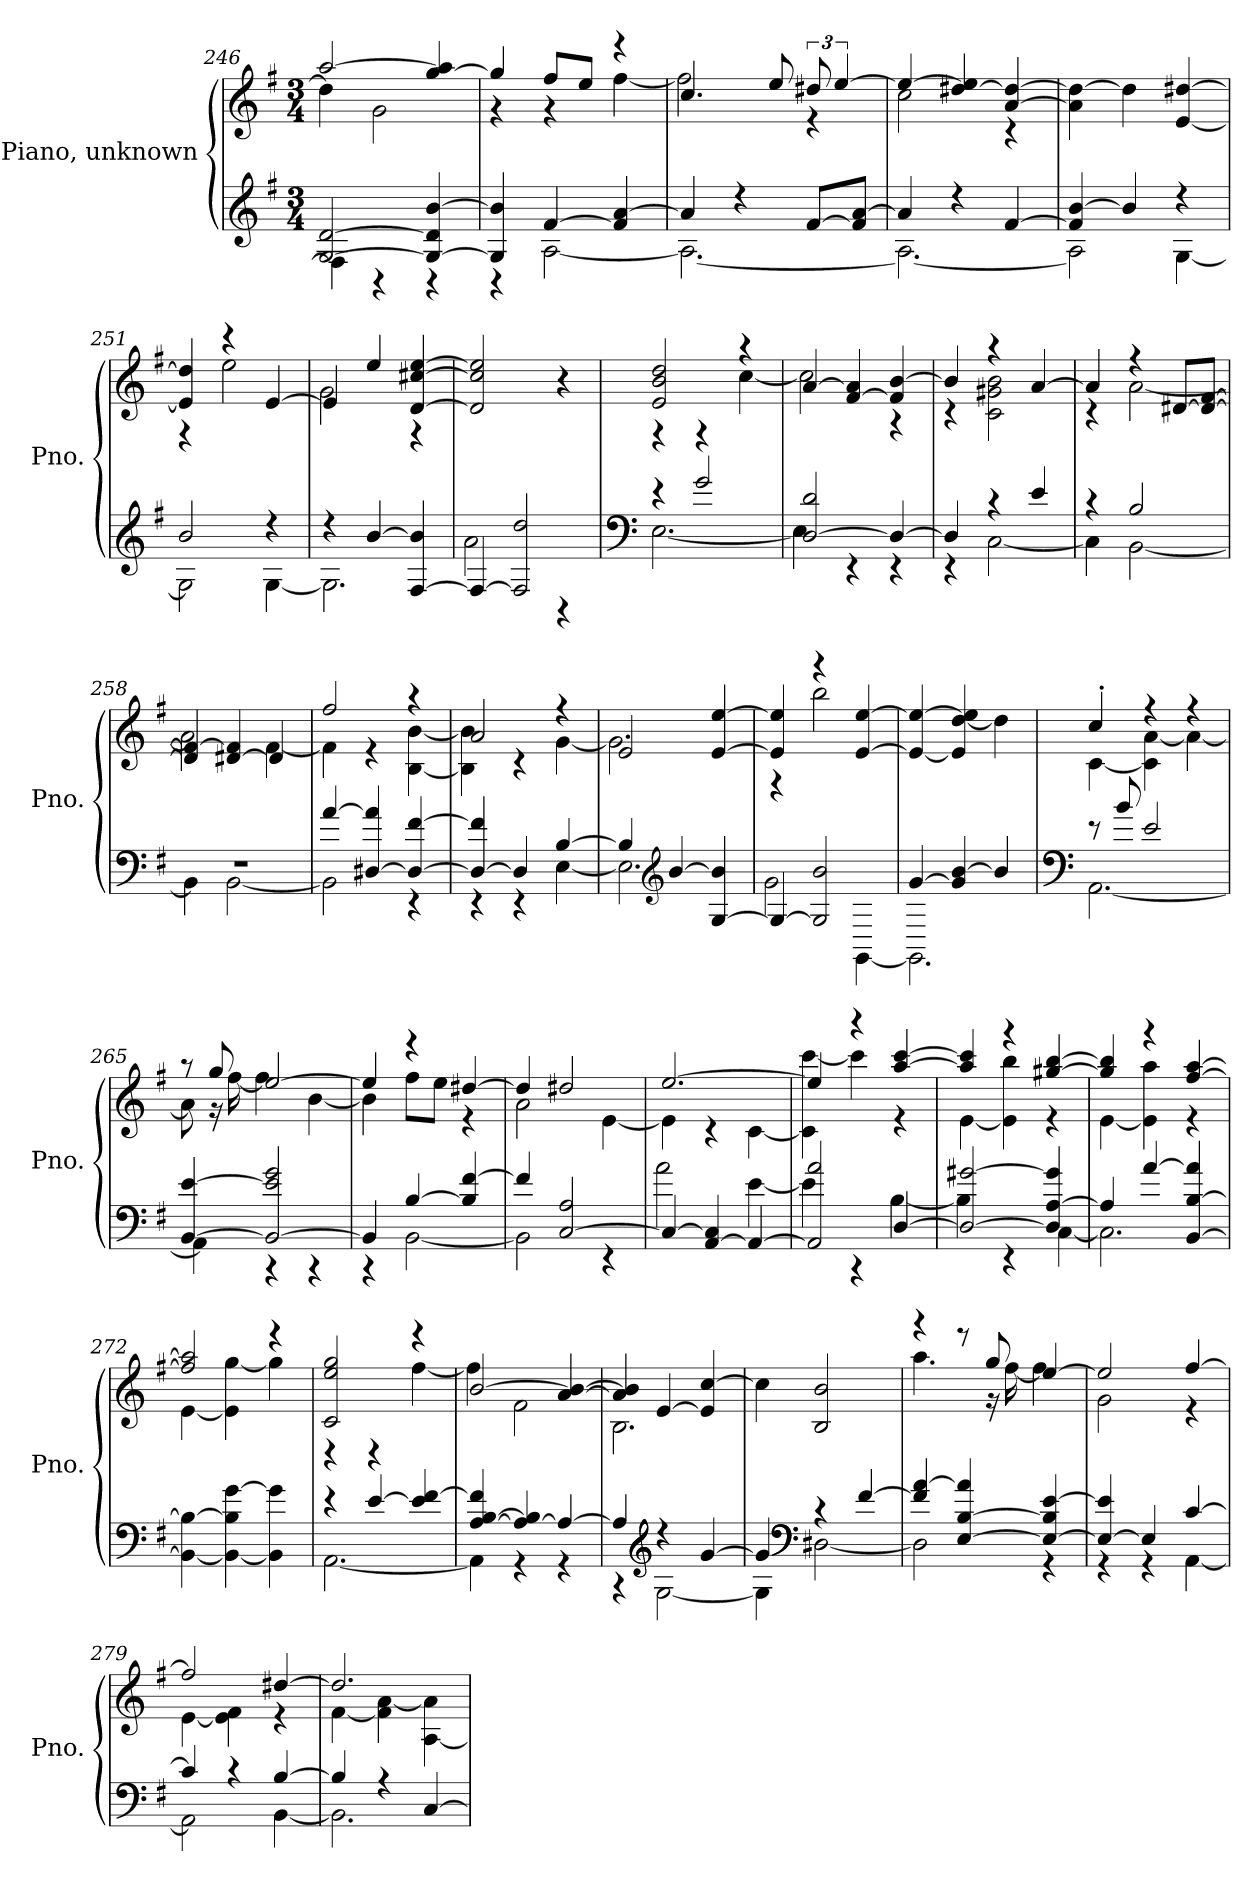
**kern	**kern
*part1	*part1
*staff2	*staff1
*I"Piano, unknown	*
*I'Pno.	*
*clefG2	*clefG2
*k[f#]	*k[f#]
*M3/4	*M3/4
=246	=246
*^	*^
[2G/ [2d/	4F#\]	[2aa/	4dd\]
.	4r	.	2g\
4G/_ 4d/] [4b/	4r	[4gg/ 4aa/]	.
=247	=247	=247	=247
4G/] 4b/]	4r	4gg/]	4r
[4f#/	[2A\	8ff#/L	4r
.	.	8ee/J	.
4f#/] [4a/	.	4r	[4ff#\
=248	=248	=248	=248
4a/]	2.A\_	4.cc/	2ff#\]
4r	.	.	.
.	.	8ee/	.
[8f#/L	.	12dd#X/	4r
.	.	[6ee/	.
8f#/] [8a/J	.	.	.
!!LO:LB:g=z	!!
=249	=249	=249	=249
4a/]	2.A\_	4ee/_	2cc\
4r	.	[4dd#X/ 4ee/]	.
[4f#/	.	[4a/ 4dd#/_	4r
*	*	*v	*v
=250	=250	=250
4f#/] [4b/	2A\]	4a\] 4dd#\_
4b/]	.	4dd#\]
4r	[4G\	[4e/ [4dd#X/
=251	=251	=251
*	*	*^
2b/	2G\]	4e/] 4dd#/]	4r
.	.	4r	2ee\
4r	[4G\	[4e/	.
=252	=252	=252	=252
4r	2.G\]	4e/]	2g\
[4b/	.	4ee/	.
[4F#/ 4b/]	.	[4d/ [4cc#X/ [4ee/	4r
*	*	*v	*v
=253	=253	=253
4F#/_	2a\	2d/] 2cc#/] 2ee/]
2F#/] 2dd/	.	.
.	4r	4r
=254	=254	=254
*clefF4	*	*
*	*	*^
4r	[2.E\	2e/ 2b/ 2dd/	4r
2g/	.	.	4r
.	.	4r	[4cc\
=255	=255	=255	=255
[2D/ 2d/	4E\]	[4a/	2cc\]
.	4r	[4f#/ 4a/]	.
4D/_	4r	4f#/] [4b/	4r
=256	=256	=256	=256
4D/]	4r	4b/]	4r
4r	[2C\	4r	2c\ 2g#X\ 2b\
4e/	.	[4a/	.
!!LO:LB:g=z	!!
=257	=257	=257	=257
4r	4C\]	4a/]	4r
2B/	[2BB\	4r	[2a\
.	.	[8d#X/L	.
.	.	8d#/_ [8f#/J	.
=258	=258	=258	=258
2.r	4BB\]	4d#/] 4f#/_	2a\]
.	[2BB\	[4d#X/ 4f#/]	.
.	.	4d#/]	[4f#\
=259	=259	=259	=259
[4a/	2BB\]	2ff#/	4f#\]
[4D#X/ 4a/]	.	.	4r
4D#/_ [4f#/	4r	4r	[4B\ [4b\
=260	=260	=260	=260
4D#/_ 4f#/]	4r	2a/	4B\] 4b\]
4D#/]	4r	.	4r
[4B/	[4E\	4r	[4g\
=261	=261	=261	=261
4B/]	2.E\]	2e/	2.g\]
*clefG2	*	*	*
[4b/	.	.	.
[4G/ 4b/]	.	[4e/ [4ee/	.
=262	=262	=262	=262
4G/_	2g\	4e/] 4ee/]	4r
2G/] 2b/	.	4r	2bb\
.	[4GG\	[4e/ [4ee/	.
*	*	*v	*v
=263	=263	=263
[4g/	2.GG\]	4e/_ 4ee/_
4g/] [4b/	.	4e/] [4dd/ 4ee/]
4b/]	.	4dd\]
!!LO:LB:g=z
=264	=264	=264
*clefF4	*	*
*	*	*^
8r	[2.AA\	4cc'/	[4c\
8b/	.	.	.
2e/	.	4r	4c\] [4a\
.	.	4r	4a\_
=265	=265	=265	=265
[4BB/ [4e/	4AA\]	8r	8a\]
.	.	8gg/	16r
.	.	.	[16ff#\
2BB/_ 2e/] 2g/	4r	[2ee/	4ff#\]
.	4r	.	[4b\
=266	=266	=266	=266
4BB/]	4r	4ee/]	4b\]
[4B/	[2BB\	4r	8ff#\L
.	.	.	8ee\J
4B/] [4f#/	.	[4dd#X/	4r
=267	=267	=267	=267
4f#/]	2BB\]	4dd#/]	2a\
[2C/ 2A/	.	2dd#X/	.
.	4r	.	[4e\
=268	=268	=268	=268
4C/_	2a\	[2.ee/	4e\]
[4AA/ 4C/]	.	.	4r
4AA/_	[4e\	.	[4c\
=269	=269	=269	=269
2AA/] 2a/	4e\]	4ee/]	4c\] [4ccc\
.	4r	4r	4ccc\]
[4D/	[4B\	[4aa/ [4ccc/	4r
=270	=270	=270	=270
2D/_ [2g#X/	4B\]	4aa/] 4ccc/]	[4e\
.	4r	4r	4e\] 4bb\
4D/] [4A/ 4g#/]	[4C\	[4gg#X/ [4bb/	4r
!!LO:LB:g=z	!!
=271	=271	=271	=271
4A/]	2.C\]	4gg#/] 4bb/]	[4e\
[4a/	.	4r	4e\] 4aa\
[4BB/ [4B/ 4a/]	.	[4ff#/ [4aa/	4r
*v	*v	*	*
=272	=272	=272
4BB\_ 4B\_	2ff#/] 2aa/]	[4e\
4BB\_ 4B\] [4g\	.	4e\] [4gg\
4BB\] 4g\]	4r	4gg\]
=273	=273	=273
*^	*	*
4r	[2.AA\	2c/ 2ee/ 2gg/	4r
[4e/	.	.	4r
4e/] [4f#/	.	4r	[4ff#\
=274	=274	=274	=274
[4A/ [4B/ 4f#/]	4AA\]	[2b/	4ff#\]
4A/_ 4B/]	4r	.	2f#\
4A/_	4r	[4a/ 4b/_	.
=275	=275	=275	=275
4A/]	4r	4a/] 4b/]	2.B\
*clefG2	*	*	*
4r	[2G\	[4e/	.
[4g/	.	4e/] [4cc/	.
*	*	*v	*v
=276	=276	=276
4g/]	4G\]	4cc\]
*clefF4	*	*
4r	[2D#X\	2B/ 2b/
[4f#/	.	.
=277	=277	=277
*	*	*^
4f#/] [4a/	2D#\]	4r	4.aa\
[4E/ [4B/ 4a/]	.	8r	.
.	.	8gg/	16r
.	.	.	[16ff#\
4E/_ 4B/] [4e/	4r	[4ee/	4ff#\]
!!LO:LB:g=z	!!
=278	=278	=278	=278
4E/_ 4e/]	4r	2ee/]	2g\
4E/]	4r	.	.
[4c/	[4AA\	[4ff#/	4r
=279	=279	=279	=279
4c/]	2AA\]	2ff#/]	[4e\
4r	.	.	4e\] 4f#\
[4B/	[4BB\	[4dd#X/	4r
=280	=280	=280	=280
4B/]	2.BB\]	2.dd#/]	[4f#\
4r	.	.	4f#\] [4a\
[4C/	.	.	[4A\ 4a\]
*v	*v	*	*
*	*v	*v
=	=
*-	*-
